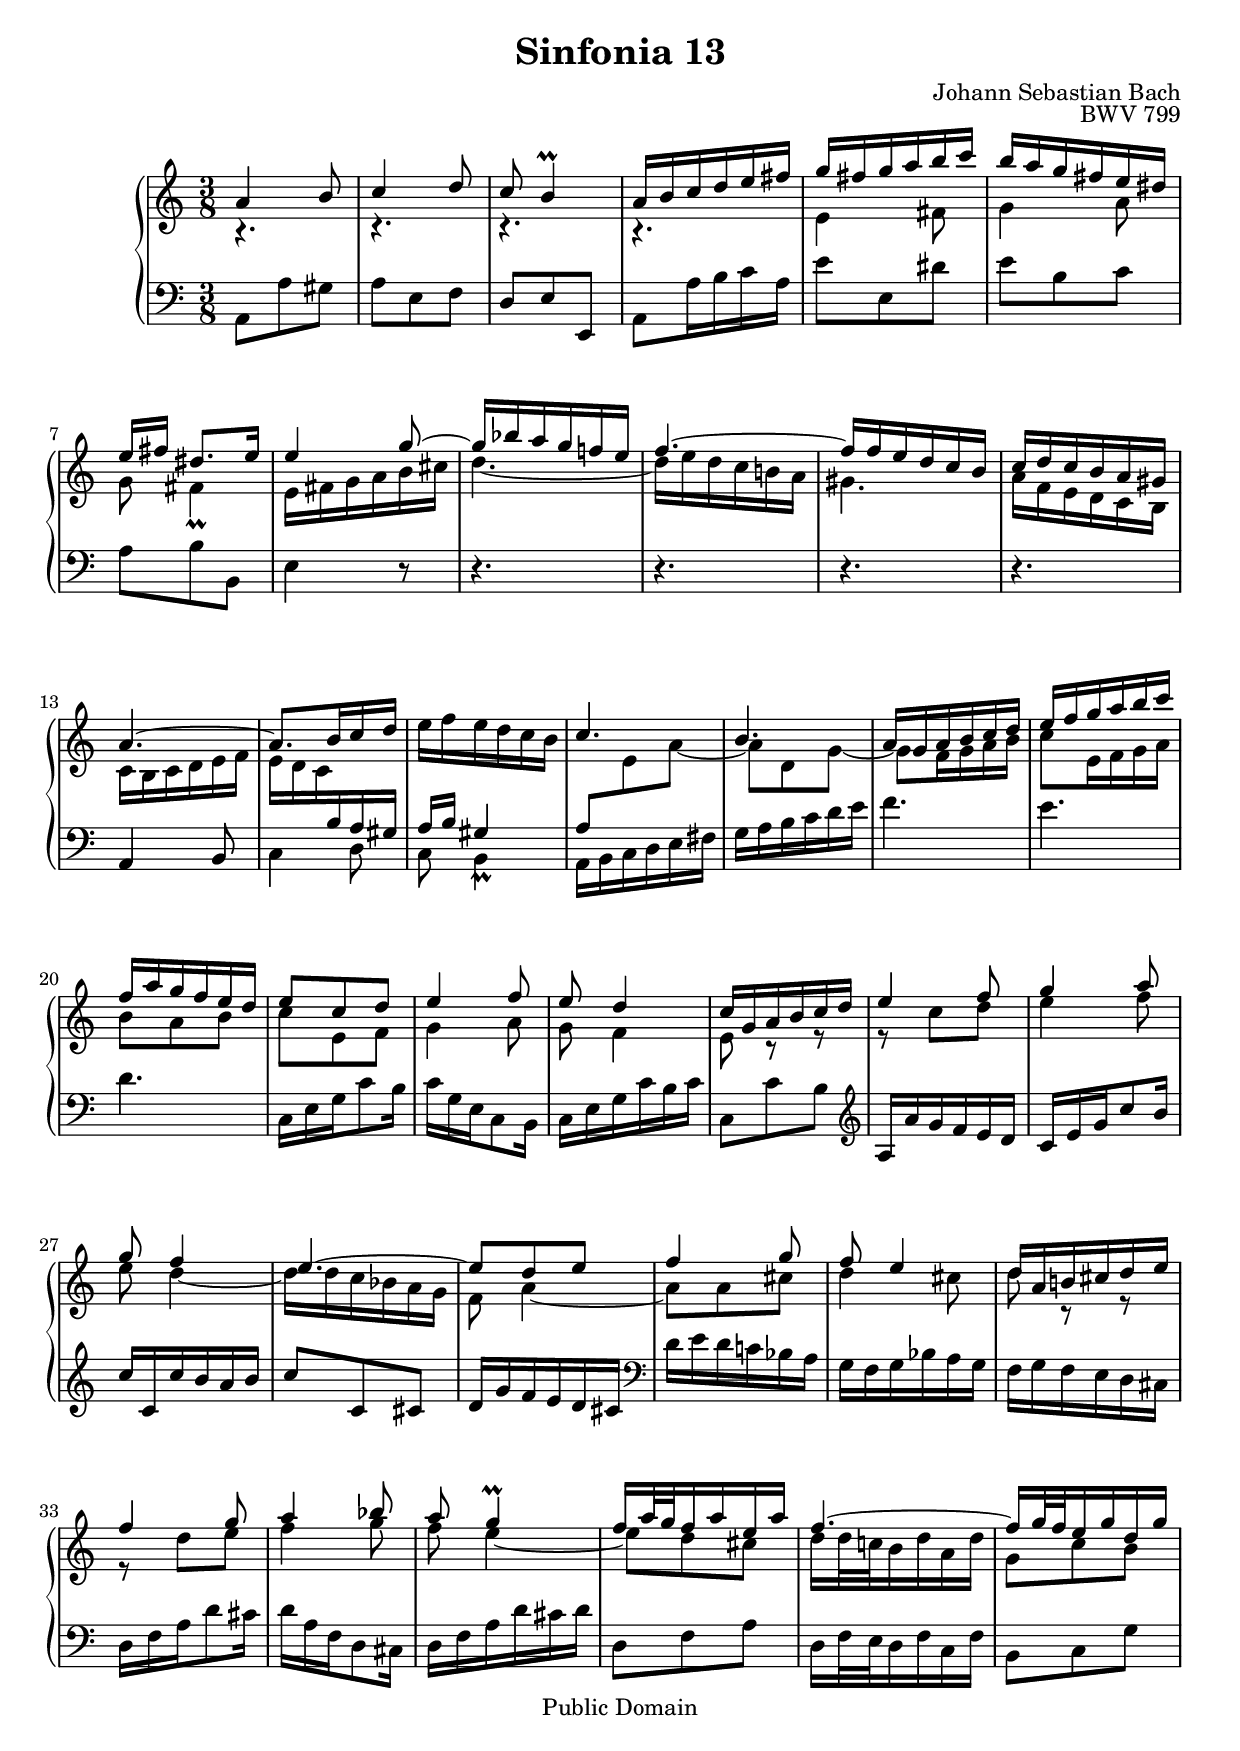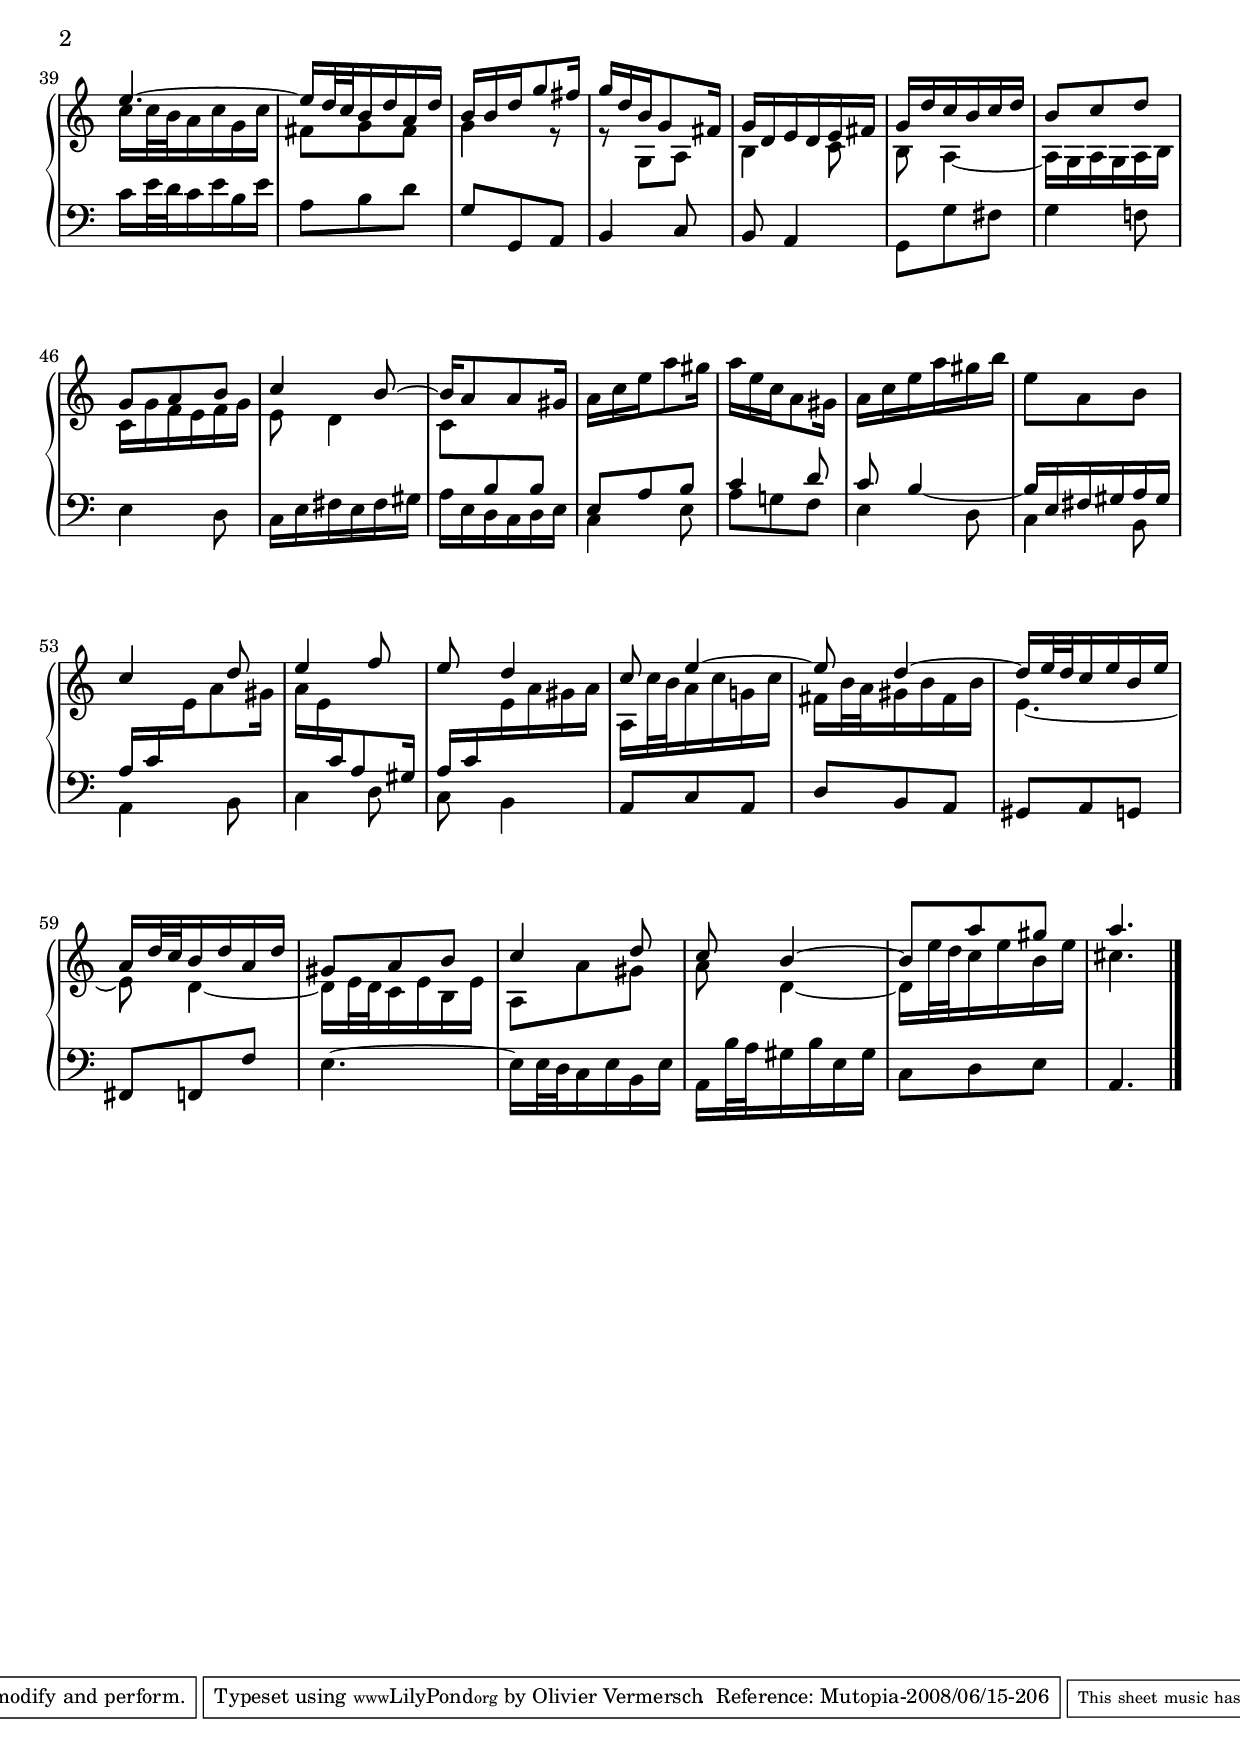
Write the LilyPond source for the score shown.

#(set-global-staff-size 20)

\header {
  title = "Sinfonia 13" 
  composer = "Johann Sebastian Bach"
  opus = "BWV 799"
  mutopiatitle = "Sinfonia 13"
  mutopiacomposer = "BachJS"
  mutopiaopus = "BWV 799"
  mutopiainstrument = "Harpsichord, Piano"
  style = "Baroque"
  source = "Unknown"
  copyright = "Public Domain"
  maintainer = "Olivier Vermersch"
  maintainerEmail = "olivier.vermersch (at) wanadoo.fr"
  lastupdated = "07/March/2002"

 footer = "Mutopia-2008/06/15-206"
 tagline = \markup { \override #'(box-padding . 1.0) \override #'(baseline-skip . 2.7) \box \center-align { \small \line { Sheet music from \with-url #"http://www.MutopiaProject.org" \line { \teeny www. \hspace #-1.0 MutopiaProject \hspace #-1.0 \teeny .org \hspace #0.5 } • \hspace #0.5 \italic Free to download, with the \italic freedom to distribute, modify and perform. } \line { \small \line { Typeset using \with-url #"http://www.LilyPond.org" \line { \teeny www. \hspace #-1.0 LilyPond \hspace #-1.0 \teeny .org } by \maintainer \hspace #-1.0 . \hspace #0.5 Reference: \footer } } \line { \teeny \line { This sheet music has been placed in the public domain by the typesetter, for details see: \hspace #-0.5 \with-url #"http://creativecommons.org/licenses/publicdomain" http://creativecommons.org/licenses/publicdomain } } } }
}

\version "2.11.46"

%
% a few macros for fine tuning
%

% force direction of tie
tu = \tieUp
td = \tieDown
tb = \tieNeutral


% explicit staff change 
su = { \change Staff = up}
sd = { \change Staff = down}


% force number of beams on left and right of the note
lbeamoff = \set stemLeftBeamCount = # 0
lbeamone = \set stemLeftBeamCount = # 1
lbeamtwo = \set stemLeftBeamCount = # 2
lbeamthree = \set stemLeftBeamCount = # 3
lbeamfour = \set stemLeftBeamCount = # 4
lbeamfive = \set stemLeftBeamCount = # 5

rbeamoff = \set stemRightBeamCount = # 0
rbeamone = \set stemRightBeamCount = # 1
rbeamtwo = \set stemRightBeamCount = # 2
rbeamthree = \set stemRightBeamCount = # 3
rbeamfour = \set stemRightBeamCount = # 4
rbeamfive = \set stemRightBeamCount = # 5

% tuning the grace notes
grstem = \override Grace.Stem   #'stroke-style = #'()

% typeset on/off
typeskip = \set Score.skipTypesetting = ##t
typenoskip = \set Score.skipTypesetting = ##f


melone =  \relative c'' {
  % bars 1-6
  a4 b8 |
  c4 d8 |
  c8 b4\prall |
  a16 b c d e fis |
  g fis g a b c |
  b a g fis e dis |

  % bars 7-12
   e[ fis]  dis8.[ e16] |
  e4 g8 ~ |
  g16 bes a g f! e |
  f4. ~ |
  f16 f e d c b |
  c d c b a gis |

  % bars 13-18
  a4. ~ |
  a8. \lbeamone \rbeamtwo b16 \lbeamtwo c d |
  \stemDown e f e d c b \stemUp |
  c4. |
  b |
  a16 g a b c d |

  % bars 19-24
  e f g a b c |
  f, a g f e d |
  e8 c d |
  e4 f8 |
  e8 d4 |
  c16 g a b c d |

  % bars 25-30
  e4 f8 |
  g4 a8 |
  g8 f4 |
  e4. ~ |
  e8 d e |
  f4 g8 |

  % bars 31-36
  f8 e4 |
  d16 a b! cis d e |
  f4 g8 |
  a4 bes8 |
  a g4\prall |
  f16 a32 g f16 a e a |

  % bars 37-41
  f4. ~ |
  f16 g32 f e16 g d g |
  e4. ~ |
  e16 d32 c b16 d a d |
  b \rbeamtwo b \lbeamtwo \rbeamone d g8 fis16 |

  % bars 42-47
  g16 \rbeamtwo d \lbeamtwo \rbeamone b g8 fis16 |
  g d e d e fis |
  g d' c b c d |
  b8 c d |
  g, a b |
  c4 b8 ~ |

  % bars 48-53
  b16 a8 a gis16 |
  \stemDown a \rbeamtwo c \lbeamtwo \rbeamone e a8 gis16 |
  a \rbeamtwo e \lbeamtwo \rbeamone c a8 gis16 |
  a c e a gis b |
  e,8 a, b |
  \stemUp c4 d8 |
  
  % bars 54-58
  e4 f8 |
  e8 d4 |
  c8 e4 ~ |
  e8 d4 ~ |
  d16 e32 d c16 e b e |

  % bars 59-64
  a, d32 c b16 d a d |
  gis,8 a b |
  c4 d8 |
  c8 b4 ~ |
  b8 a' gis |
  a4. \bar "|."
}

meltwo =  \relative c' {
  % bars 1-6
  r4. |
  r4. |
  r4. |
  r4. |
  e4 fis8 |
  g4 a8 |

  % bars 7-12
  g fis4_\prall |
  e16 fis g a b cis |
  d4. ~ |
  d16 e d c b! a |
  gis4. |
  a16 f e d c b |
  
  % bars 13-18
  c b c d e f |
  e d c \sd \stemUp b a gis |
  a b gis4\prall |
  a8 \su \stemDown e' a ~ |
  a d, g ~ |
  g f16 g a b |

  % bars 19-24
  c8 e,16 f g a |
  b8 a b |
  c e, f |
  g4 a8 |
  g8 f4 |
  e8 r r |

  % bars 25-30 
  r c' d |
  e4 f8 |
  e8 d4 ~ |
  d16 d c bes a g |
  f8 a4 ~ |
  a8 a cis |

  % bars 31-36
  d4 cis8 |
  d8 r r |
  r d e |
  f4 g8 |
  f e4 ~ |
  e8 d cis |

  % bars 37-41
  d16 d32 c! b16 d a d |
  g,8 c b |
  c16 c32 b a16 c g c |
  fis,8 g fis |
  g4 r8 |

  % bars 42-47
  r g, a |
  b4 c8 |
  b a4 ~ |
  a16 g a g a b |
  c g' f e f g |
  e8 d4 |

  % bars 48-53
  c8 \sd \stemUp b b |
  e, a b |
  c4 d8 |
  c b4 ~ |
  b16 e, fis gis a gis |
  a \rbeamtwo c \su \stemDown \lbeamtwo \rbeamone e a8 gis16 |

  % bars 54-58
  a \rbeamtwo e \sd \stemUp \lbeamtwo \rbeamone c a8 gis16 |
  a c \su \stemDown e a gis a |
  a, c'32 b a16 c g! c |
  fis, b32 a gis16 b fis b |
  e,4. ~ |

  % bars 59-64 
  e8 d4 ~ |
  d16 e32 d c16 e b e |
  a,8 a' gis |
  a8 d,4 ~ |
  d16 e'32 d c16 e b e |
  cis4. \bar "|."
}

melthree =  \relative c {
  % bars 1-6
  a8 a' gis |
  a e f |
  \stemUp d e e, \stemDown |
  a a'16 b c a |
  e'8 e, dis' |
  e b c |

  % bars 7-12
  a b b, |
  e4 r8 |
  r4. |
  r4. |
  r4. |
  r4. |

  % bars 13-18
  \stemUp a,4 b8 \stemDown |
  c4 d8 |
  c8 b4 |
  a16 b c d e fis |
  g a b c d e |
  f4. |

  % bars 19-24
  e |
  d |
  c,16 \rbeamtwo e \lbeamtwo \rbeamone g c8 b16 |
  c \rbeamtwo g \lbeamtwo \rbeamone e c8 b16 |
  c e g c b c |
  c,8 c' b \clef G \stemUp |

  % bars 25-30
  a16 a' g f e d |
  c \rbeamtwo e \lbeamtwo \rbeamone g c8 b16 |
  c c, c' b a b |
  c8 c, cis |
  d16 g f e d cis \clef F \stemDown |
  d e d c! bes a |

  % bars 31-36
  g f g bes a g |
  f g f e d cis |
  d \rbeamtwo f \lbeamtwo \rbeamone a d8 cis16 |
  d \rbeamtwo a \lbeamtwo \rbeamone f d8 cis16 |
  d f a d cis d |
  d,8 f a |

  % bars 37-41
  d,16 f32 e d16 f c f |
  b,8 c g' |
  c16 e32 d c16 e b e |
  a,8 b d |
  \stemUp g, g, a |

  % bars 42-47
  b4 c8 |
  b8 a4 |
  \stemDown g8 g' fis |
  g4 f!8 |
  e4 d8 |
  c16 e fis e fis gis |

  % bars 48-53
  a e d c d e |
  c4 e8 |
  a g! f |
  e4 d8 |
  c4 b8 |
  a4 b8 |

  % bars 54-58
  c4 d8 |
  c8 b4 |
  \stemUp a8 c a |
  d b a |
  gis a g |

  % bars 59-64
  fis f f' |
  \stemDown e4. ~ |
  e16 e32 d c16 e b e |
  a, b'32 a gis16 b e, gis |
  c,8 d e |
  \stemUp a,4. \bar "|."
}


\score {
\context PianoStaff

<<
  \context Staff = "up"   <<
    \time 3/8 \key a \minor \clef G 
    \context Voice = VA { \voiceOne \melone }
    \context Voice = VB { \voiceTwo \meltwo }>>

  \context Staff = "down" <<
    \time 3/8 \key a \minor \clef F \melthree>>
>>

  \midi {
    \context {
      \Score
      tempoWholesPerMinute = #(ly:make-moment 55 4)
      }
    }


\layout {}
}
